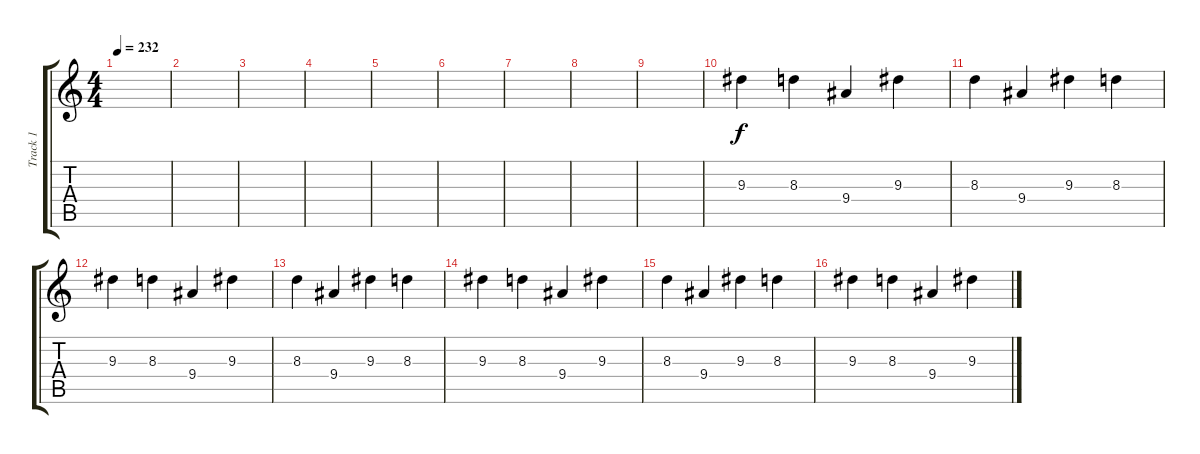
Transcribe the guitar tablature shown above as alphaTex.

\track ("Track 1" "Track 1") {instrument distortionguitar}
\staff {score tabs}
\tuning (Eb4 Bb3 Gb3 Db3 Ab2 Db2) {hide}
\ts (4 4)
\tempo 232
\clef g2
\ks c
|
|
|
|
|
|
|
|
|
9.3.4{instrument distortionguitar} 8.3.4 9.4.4 9.3.4 |
8.3.4 9.4.4 9.3.4 8.3.4 |
9.3.4 8.3.4 9.4.4 9.3.4 |
8.3.4 9.4.4 9.3.4 8.3.4 |
9.3.4 8.3.4 9.4.4 9.3.4 |
8.3.4 9.4.4 9.3.4 8.3.4 |
9.3.4 8.3.4 9.4.4 9.3.4
